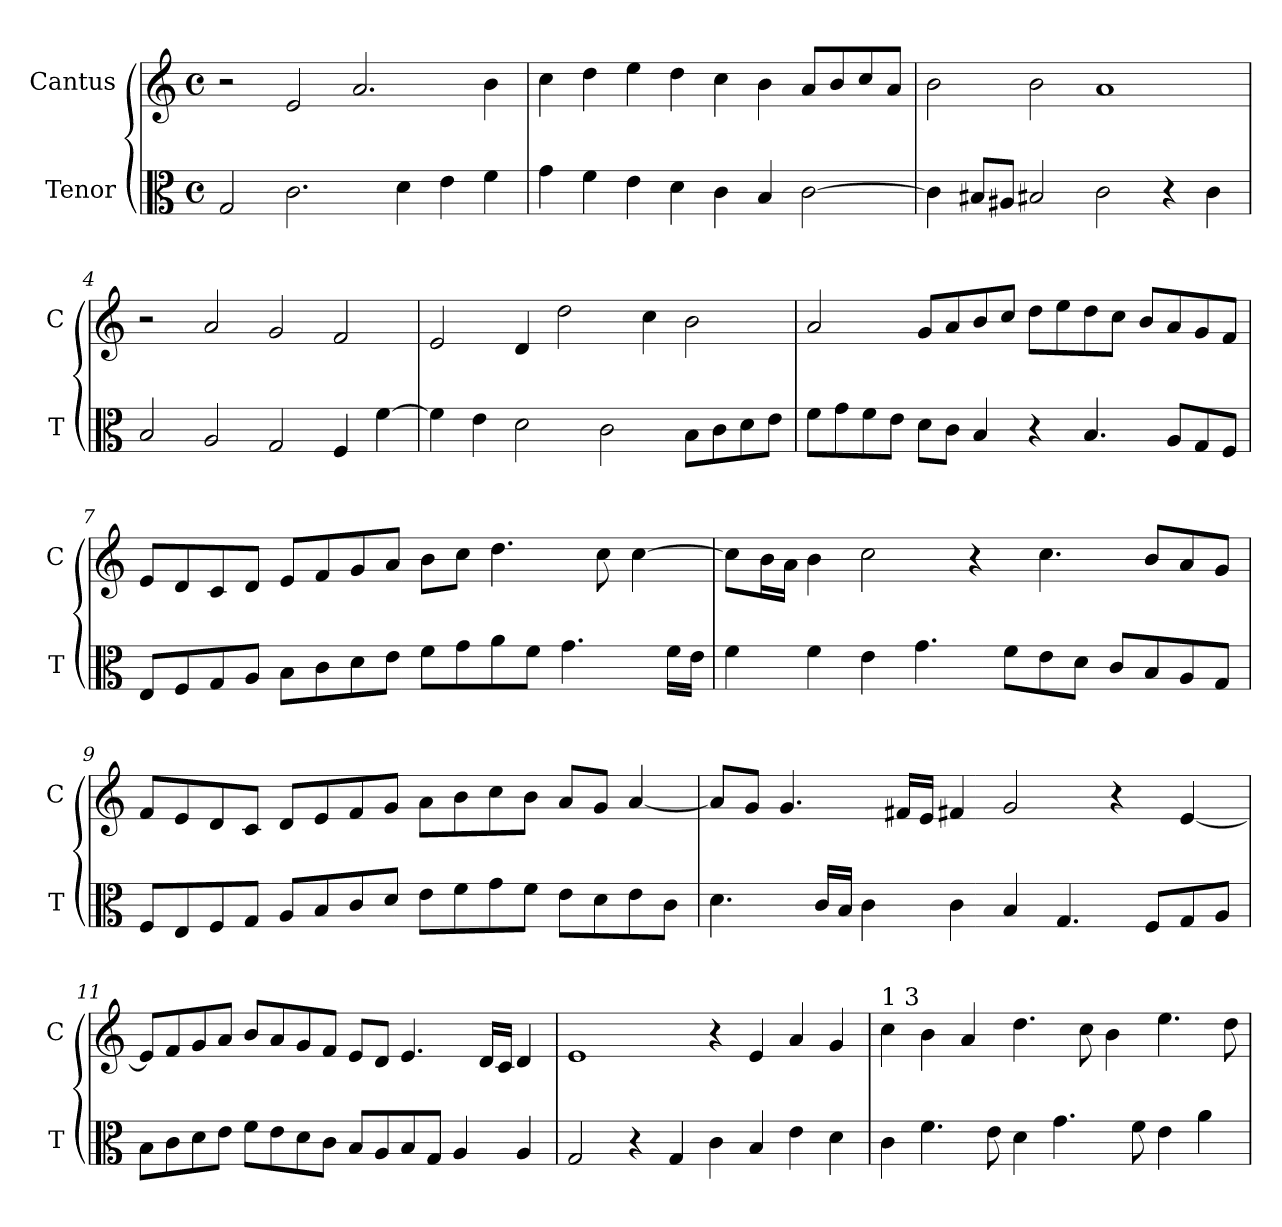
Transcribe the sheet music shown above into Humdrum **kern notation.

**kern	**kern
*part2	*part1
*staff2	*staff1
*I"Tenor	*I"Cantus
*I'T	*I'C
*clefC3	*clefG2
*k[]	*k[]
*C:	*C:
*M4/4	*M4/4
*met(c)	*met(c)
=1	=1
2G/	2r
2.c\	2e/
.	2.a/
4d\	.
4e\	.
4f\	4b\
=2	=2
4g\	4cc\
4f\	4dd\
4e\	4ee\
4d\	4dd\
4c\	4cc\
4B/	4b\
[>2c\	8a/L
.	8b/
.	8cc/
.	8a/J
=3	=3
4c\]	2b\
8B#X/L	.
8A#X/J	.
2B#X/	2b\
2c\	1a
4r	.
4c\	.
=4	=4
2B/	2r
2A/	2a/
2G/	2g/
4F/	2f/
[<4f\	.
!!LO:LB:g=z
=5	=5
4f\]	2e/
4e\	.
2d\	4d/
.	2dd\
2c\	.
.	4cc\
8B\L	2b\
8c\	.
8d\	.
8e\J	.
=6	=6
8f\L	2a/
8g\	.
8f\	.
8e\J	.
8d\L	8g/L
8c\J	8a/
4B/	8b/
.	8cc/J
4r	8dd\L
.	8ee\
4.B/	8dd\
.	8cc\J
.	8b/L
8A/L	8a/
8G/	8g/
8F/J	8f/J
=7	=7
8E/L	8e/L
8F/	8d/
8G/	8c/
8A/J	8d/J
8B\L	8e/L
8c\	8f/
8d\	8g/
8e\J	8a/J
8f\L	8b\L
8g\	8cc\J
8a\	4.dd\
8f\J	.
4.g\	.
.	8cc\
.	[>4cc\
16f\LL	.
16e\JJ	.
=8	=8
4f\	8cc\L]
.	16b\L
.	16a\JJ
4f\	4b\
4e\	2cc\
4.g\	.
.	4r
8f\L	.
8e\	4.cc\
8d\J	.
8c/L	.
8B/	8b/L
8A/	8a/
8G/J	8g/J
!!LO:LB:g=z
=9	=9
8F/L	8f/L
8E/	8e/
8F/	8d/
8G/J	8c/J
8A/L	8d/L
8B/	8e/
8c/	8f/
8d/J	8g/J
8e\L	8a\L
8f\	8b\
8g\	8cc\
8f\J	8b\J
8e\L	8a/L
8d\	8g/J
8e\	[<4a/
8c\J	.
=10	=10
4.d\	8a/L]
.	8g/J
.	4.g/
16c/LL	.
16B/JJ	.
4c\	.
.	16f#X/LL
.	16e/JJ
4c\	4f#X/
4B/	2g/
4.G/	.
.	4r
8F/L	.
8G/	[<4e/
8A/J	.
=11	=11
8B\L	8e/L]
8c\	8f/
8d\	8g/
8e\J	8a/J
8f\L	8b/L
8e\	8a/
8d\	8g/
8c\J	8f/J
8B/L	8e/L
8A/	8d/J
8B/	4.e/
8G/J	.
4A/	.
.	16d/LL
.	16c/JJ
4A/	4d/
=12	=12
2G/	1e
4r	.
4G/	.
4c\	4r
4B/	4e/
4e\	4a/
4d\	4g/
!!LO:LB:g=z
=13	=13
!	!LO:TX:a:t=1 3
4c\	4cc\
4.f\	4b\
.	4a/
8e\	.
4d\	4.dd\
4.g\	.
.	8cc\
.	4b\
8f\	.
4e\	4.ee\
4a\	.
.	8dd\
=	=
*-	*-
